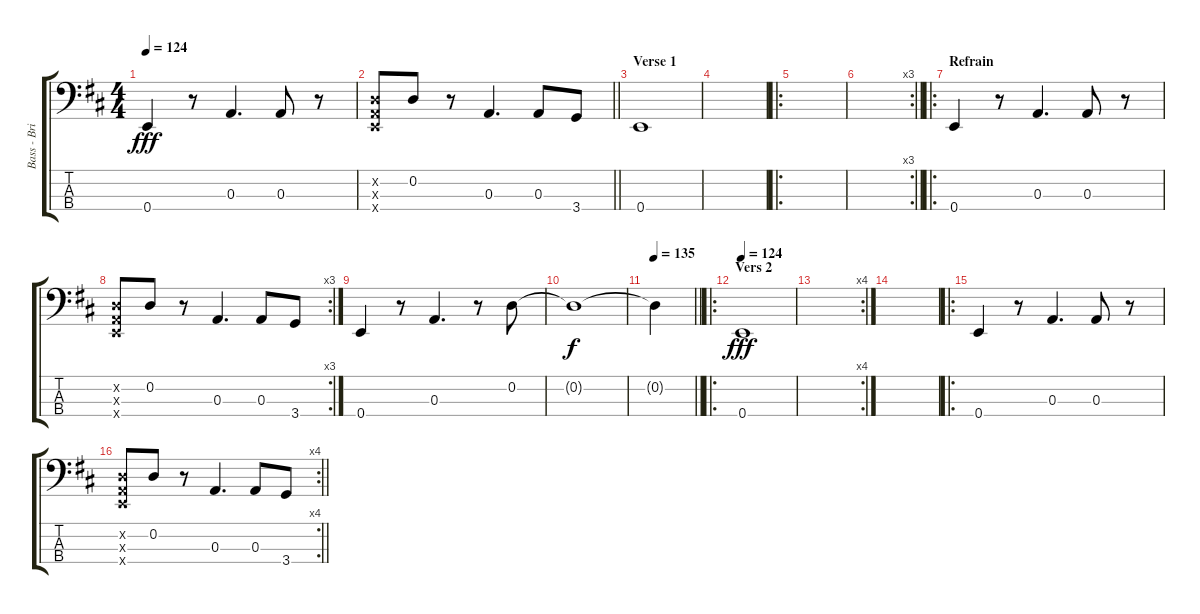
\track ("Bass - Brian Weaver" "Bass - Bri") {instrument electricbassfinger}
\staff {score tabs}
\tuning (G2 D2 A1 E1) {hide}
\ts (4 4)
\tempo 124
\clef f4
\ks d
0.4.4{dy fff} r.8 0.3.4{d} 0.3.8 r.8 |
\barLineRight lightlight
(0.2{x} 0.3{x} 0.4{x}).8 0.2.8 r.8 0.3.4{d} 0.3.8 3.4.8 |
\section ("" "Verse 1")
0.4.1 |
|
\ro
|
\rc 3
\barLineRight lightlight
|
\ro
\section ("" "Refrain")
0.4.4 r.8 0.3.4{d} 0.3.8 r.8 |
\rc 3
(0.2{x} 0.3{x} 0.4{x}).8 0.2.8 r.8 0.3.4{d} 0.3.8 3.4.8 |
0.4.4 r.8 0.3.4{d} r.8 0.2.8 |
0.2{t}.1{dy f} |
\tempo 135
\barLineRight lightlight
0.2{t}.4 |
\ro
\section ("" "Vers 2")
\tempo 124
0.4.1{dy fff} |
\rc 4
|
|
\ro
0.4.4 r.8 0.3.4{d} 0.3.8 r.8 |
\rc 4
\barLineRight lightlight
(0.2{x} 0.3{x} 0.4{x}).8 0.2.8 r.8 0.3.4{d} 0.3.8 3.4.8
